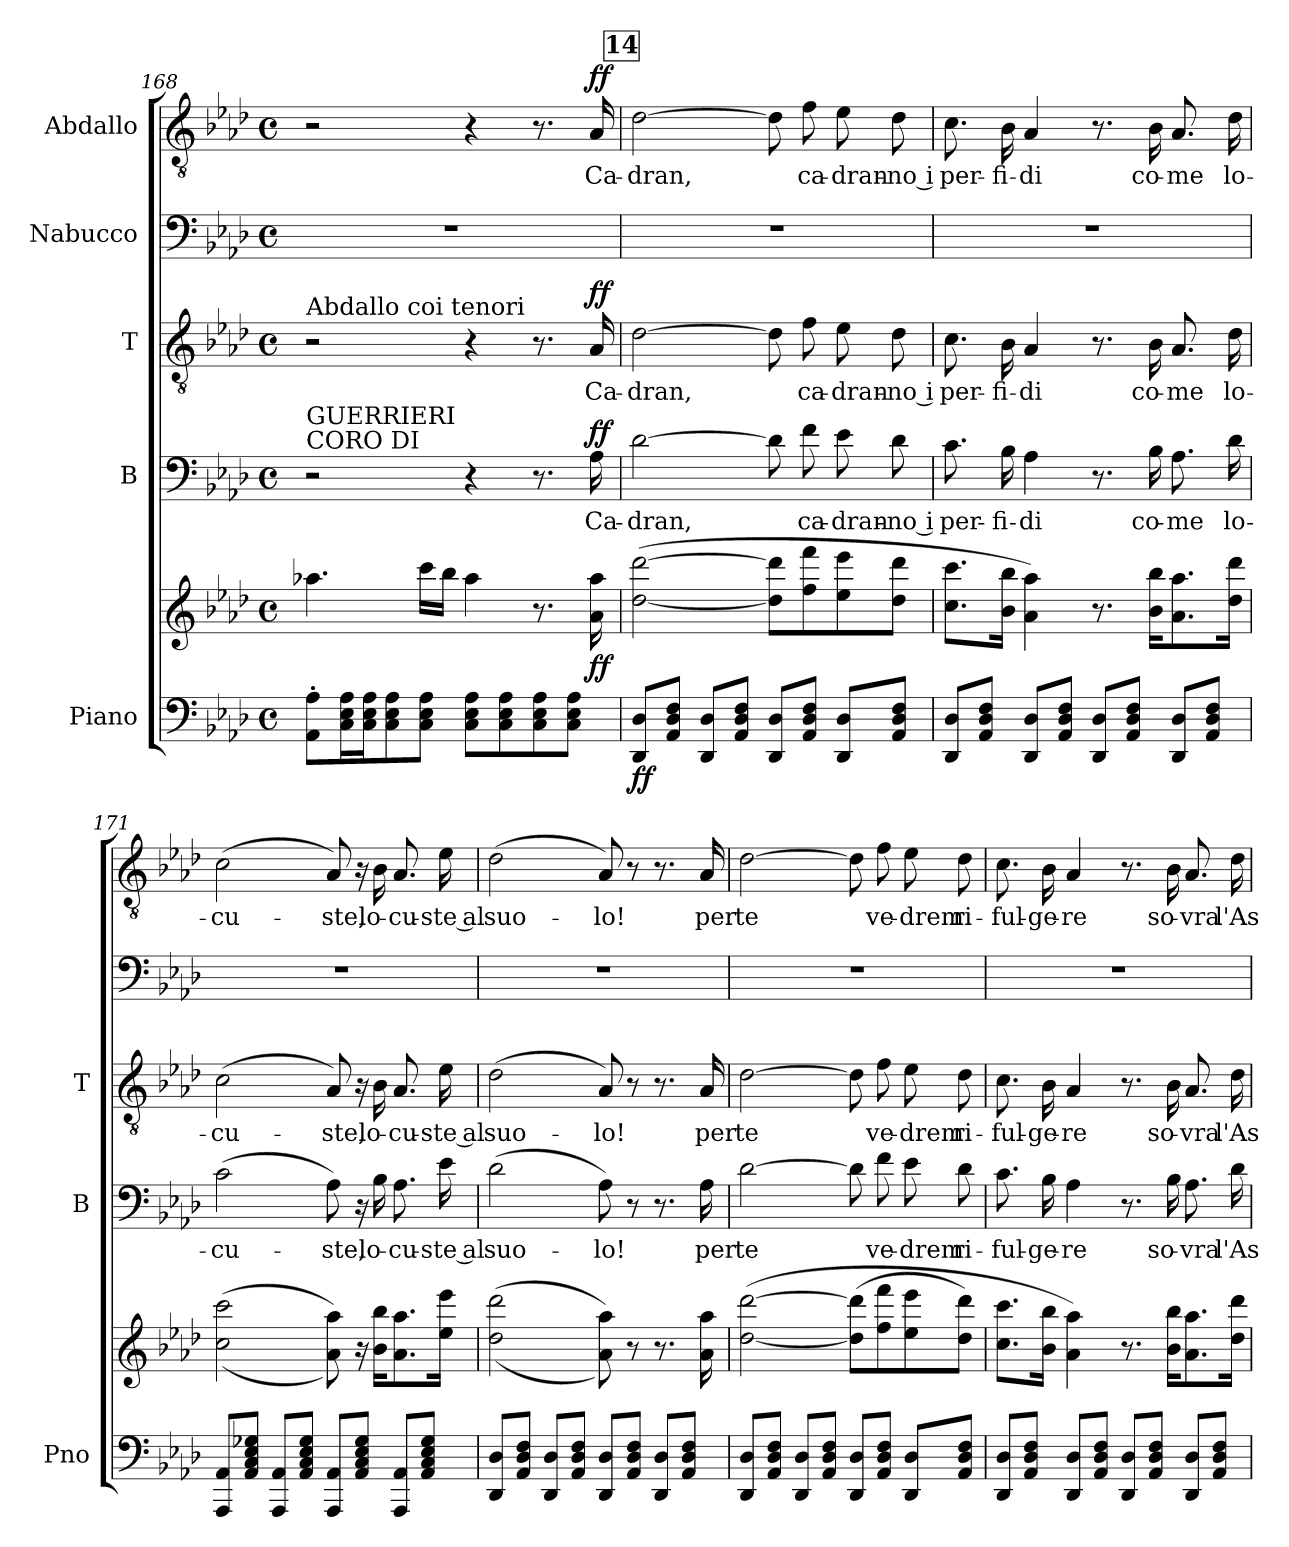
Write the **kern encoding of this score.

**kern	**kern	**dynam	**kern	**text	**dynam	**kern	**text	**dynam	**kern	**kern	**text	**dynam
*part5	*part5	*part5	*part4	*part4	*part4	*part3	*part3	*part3	*part2	*part1	*part1	*part1
*staff6	*staff5	*staff5/6	*staff4	*staff4	*staff4	*staff3	*staff3	*staff3	*staff2	*staff1	*staff1	*staff1
*I"Piano	*	*	*I"B	*	*	*I"T	*	*	*I"Nabucco	*I"Abdallo	*	*
*I'Pno	*	*	*I'B	*	*	*I'T	*	*	*	*	*	*
*clefF4	*clefG2	*	*clefF4	*	*	*clefGv2	*	*	*clefF4	*clefGv2	*	*
*k[b-e-a-d-]	*k[b-e-a-d-]	*	*k[b-e-a-d-]	*	*	*k[b-e-a-d-]	*	*	*k[b-e-a-d-]	*k[b-e-a-d-]	*	*
*M4/4	*M4/4	*	*M4/4	*	*	*M4/4	*	*	*M4/4	*M4/4	*	*
*met(c)	*met(c)	*	*met(c)	*	*	*met(c)	*	*	*met(c)	*met(c)	*	*
=168	=168	=168	=168	=168	=168	=168	=168	=168	=168	=168	=168	=168
!	!	!	!	!	!	!LO:TX:a:t=Abdallo coi tenori	!	!	!	!	!	!
!	!	!	!LO:TX:a:t=CORO DI	!	!	!	!	!	!	!	!	!
!	!	!	!LO:TX:a:t=GUERRIERI	!	!	!	!	!	!	!	!	!
8AA-\' 8A-\'L	4.aa-X\	.	2r	.	.	2r	.	.	1r	2r	.	.
16C\ 16E-\ 16A-\L	.	.	.	.	.	.	.	.	.	.	.	.
16C\ 16E-\ 16A-\J	.	.	.	.	.	.	.	.	.	.	.	.
8C\ 8E-\ 8A-\	.	.	.	.	.	.	.	.	.	.	.	.
8C\ 8E-\ 8A-\J	16ccc\LL	.	.	.	.	.	.	.	.	.	.	.
.	16bb-\JJ	.	.	.	.	.	.	.	.	.	.	.
8C\ 8E-\ 8A-\L	4aa-\	.	4r	.	.	4r	.	.	.	4r	.	.
8C\ 8E-\ 8A-\	.	.	.	.	.	.	.	.	.	.	.	.
8C\ 8E-\ 8A-\	8.r	.	8.r	.	.	8.r	.	.	.	8.r	.	.
8C\ 8E-\ 8A-\J	.	.	.	.	.	.	.	.	.	.	.	.
!	!	!LO:DY:b	!	!LO:LY:b	!LO:DY:a	!	!LO:LY:b	!LO:DY:a	!	!	!LO:LY:b	!LO:DY:a
.	16a-\ 16aa-\	ff	16A-\	Ca-	ff	16A-/	Ca-	ff	.	16A-/	Ca-	ff
!!LO:REH:place=s1:a:B:fs=14:t=14
=169	=169	=169	=169	=169	=169	=169	=169	=169	=169	=169	=169	=169
!	!	!LO:DY:b=2	!	!LO:LY:b	!	!	!LO:LY:b	!	!	!	!LO:LY:b	!
8DD-/ 8D-/L	([2dd-\ [2ddd-\	ff	[2d-\	-dran,	.	[2d-\	-dran,	.	1r	[2d-\	-dran,	.
8AA-/ 8D-/ 8F/J	.	.	.	.	.	.	.	.	.	.	.	.
8DD-/ 8D-/L	.	.	.	.	.	.	.	.	.	.	.	.
8AA-/ 8D-/ 8F/J	.	.	.	.	.	.	.	.	.	.	.	.
8DD-/ 8D-/L	8dd-\] 8ddd-\]L	.	8d-\]	.	.	8d-\]	.	.	.	8d-\]	.	.
!	!	!	!	!LO:LY:b	!	!	!LO:LY:b	!	!	!	!LO:LY:b	!
8AA-/ 8D-/ 8F/J	8ff\ 8fff\	.	8f\	ca-	.	8f\	ca-	.	.	8f\	ca-	.
!	!	!	!	!LO:LY:b	!	!	!LO:LY:b	!	!	!	!LO:LY:b	!
8DD-/ 8D-/L	8ee-\ 8eee-\	.	8e-\	-dran-	.	8e-\	-dran-	.	.	8e-\	-dran-	.
!	!	!	!	!LO:LY:b	!	!	!LO:LY:b	!	!	!	!LO:LY:b	!
8AA-/ 8D-/ 8F/J	8dd-\ 8ddd-\J	.	8d-\	-no i	.	8d-\	-no i	.	.	8d-\	-no i	.
!!LO:LB:g=z
=170	=170	=170	=170	=170	=170	=170	=170	=170	=170	=170	=170	=170
!	!	!	!	!LO:LY:b	!	!	!LO:LY:b	!	!	!	!LO:LY:b	!
8DD-/ 8D-/L	8.cc\ 8.ccc\L	.	8.c\	per-	.	8.c\	per-	.	1r	8.c\	per-	.
8AA-/ 8D-/ 8F/J	.	.	.	.	.	.	.	.	.	.	.	.
!	!	!	!	!LO:LY:b	!	!	!LO:LY:b	!	!	!	!LO:LY:b	!
.	16b-\ 16bb-\Jk	.	16B-\	-fi-	.	16B-\	-fi-	.	.	16B-\	-fi-	.
!	!	!	!	!LO:LY:b	!	!	!LO:LY:b	!	!	!	!LO:LY:b	!
8DD-/ 8D-/L	4a-\ 4aa-\)	.	4A-\	-di	.	4A-/	-di	.	.	4A-/	-di	.
8AA-/ 8D-/ 8F/J	.	.	.	.	.	.	.	.	.	.	.	.
8DD-/ 8D-/L	8.r	.	8.r	.	.	8.r	.	.	.	8.r	.	.
8AA-/ 8D-/ 8F/J	.	.	.	.	.	.	.	.	.	.	.	.
!	!	!	!	!LO:LY:b	!	!	!LO:LY:b	!	!	!	!LO:LY:b	!
.	16b-\ 16bb-\KL	.	16B-\	co-	.	16B-\	co-	.	.	16B-\	co-	.
!	!	!	!	!LO:LY:b	!	!	!LO:LY:b	!	!	!	!LO:LY:b	!
8DD-/ 8D-/L	8.a-\ 8.aa-\	.	8.A-\	-me	.	8.A-/	-me	.	.	8.A-/	-me	.
8AA-/ 8D-/ 8F/J	.	.	.	.	.	.	.	.	.	.	.	.
!	!	!	!	!LO:LY:b	!	!	!LO:LY:b	!	!	!	!LO:LY:b	!
.	16dd-\ 16ddd-\Jk	.	16d-\	lo-	.	16d-\	lo-	.	.	16d-\	lo-	.
=171	=171	=171	=171	=171	=171	=171	=171	=171	=171	=171	=171	=171
!	!	!	!	!LO:LY:b	!	!	!LO:LY:b	!	!	!	!LO:LY:b	!
8AAA-/ 8AA-/L	((2cc\ 2ccc\	.	(2c\	-cu-	.	(2c\	-cu-	.	1r	(2c\	-cu-	.
8AA-/ 8C/ 8E-/ 8G-X/J	.	.	.	.	.	.	.	.	.	.	.	.
8AAA-/ 8AA-/L	.	.	.	.	.	.	.	.	.	.	.	.
8AA-/ 8C/ 8E-/ 8G-/J	.	.	.	.	.	.	.	.	.	.	.	.
!	!	!	!	!LO:LY:b	!	!	!LO:LY:b	!	!	!	!LO:LY:b	!
8AAA-/ 8AA-/L	8a-\ 8aa-\))	.	8A-\)	-ste,	.	8A-/)	-ste,	.	.	8A-/)	-ste,	.
8AA-/ 8C/ 8E-/ 8G-/J	16r	.	16r	.	.	16r	.	.	.	16r	.	.
!	!	!	!	!LO:LY:b	!	!	!LO:LY:b	!	!	!	!LO:LY:b	!
.	16b-\ 16bb-\KL	.	16B-\	lo-	.	16B-\	lo-	.	.	16B-\	lo-	.
!	!	!	!	!LO:LY:b	!	!	!LO:LY:b	!	!	!	!LO:LY:b	!
8AAA-/ 8AA-/L	8.a-\ 8.aa-\	.	8.A-\	-cu-	.	8.A-/	-cu-	.	.	8.A-/	-cu-	.
8AA-/ 8C/ 8E-/ 8G-/J	.	.	.	.	.	.	.	.	.	.	.	.
!	!	!	!	!LO:LY:b	!	!	!LO:LY:b	!	!	!	!LO:LY:b	!
.	16ee-\ 16eee-\Jk	.	16e-\	-ste al	.	16e-\	-ste al	.	.	16e-\	-ste al	.
=172	=172	=172	=172	=172	=172	=172	=172	=172	=172	=172	=172	=172
!	!	!	!	!LO:LY:b	!	!	!LO:LY:b	!	!	!	!LO:LY:b	!
8DD-/ 8D-/L	((2dd-\ 2ddd-\	.	(2d-\	suo-	.	(2d-\	suo-	.	1r	(2d-\	suo-	.
8AA-/ 8D-/ 8F/J	.	.	.	.	.	.	.	.	.	.	.	.
8DD-/ 8D-/L	.	.	.	.	.	.	.	.	.	.	.	.
8AA-/ 8D-/ 8F/J	.	.	.	.	.	.	.	.	.	.	.	.
!	!	!	!	!LO:LY:b	!	!	!LO:LY:b	!	!	!	!LO:LY:b	!
8DD-/ 8D-/L	8a-\ 8aa-\))	.	8A-\)	-lo!	.	8A-/)	-lo!	.	.	8A-/)	-lo!	.
8AA-/ 8D-/ 8F/J	8r	.	8r	.	.	8r	.	.	.	8r	.	.
8DD-/ 8D-/L	8.r	.	8.r	.	.	8.r	.	.	.	8.r	.	.
8AA-/ 8D-/ 8F/J	.	.	.	.	.	.	.	.	.	.	.	.
!	!	!	!	!LO:LY:b	!	!	!LO:LY:b	!	!	!	!LO:LY:b	!
.	16a-\ 16aa-\	.	16A-\	per	.	16A-/	per	.	.	16A-/	per	.
=173	=173	=173	=173	=173	=173	=173	=173	=173	=173	=173	=173	=173
!	!	!	!	!LO:LY:b	!	!	!LO:LY:b	!	!	!	!LO:LY:b	!
8DD-/ 8D-/L	([2dd-\ [2ddd-\	.	[2d-\	te	.	[2d-\	te	.	1r	[2d-\	te	.
8AA-/ 8D-/ 8F/J	.	.	.	.	.	.	.	.	.	.	.	.
8DD-/ 8D-/L	.	.	.	.	.	.	.	.	.	.	.	.
8AA-/ 8D-/ 8F/J	.	.	.	.	.	.	.	.	.	.	.	.
8DD-/ 8D-/L	(8dd-\] 8ddd-\]L	.	8d-\]	.	.	8d-\]	.	.	.	8d-\]	.	.
!	!	!	!	!LO:LY:b	!	!	!LO:LY:b	!	!	!	!LO:LY:b	!
8AA-/ 8D-/ 8F/J	8ff\ 8fff\	.	8f\	ve-	.	8f\	ve-	.	.	8f\	ve-	.
!	!	!	!	!LO:LY:b	!	!	!LO:LY:b	!	!	!	!LO:LY:b	!
8DD-/ 8D-/L	8ee-\ 8eee-\	.	8e-\	-drem	.	8e-\	-drem	.	.	8e-\	-drem	.
!	!	!	!	!LO:LY:b	!	!	!LO:LY:b	!	!	!	!LO:LY:b	!
8AA-/ 8D-/ 8F/J	8dd-\ 8ddd-\J)	.	8d-\	ri-	.	8d-\	ri-	.	.	8d-\	ri-	.
!!LO:PB:g=z
=174	=174	=174	=174	=174	=174	=174	=174	=174	=174	=174	=174	=174
!	!	!	!	!LO:LY:b	!	!	!LO:LY:b	!	!	!	!LO:LY:b	!
8DD-/ 8D-/L	8.cc\ 8.ccc\L	.	8.c\	-ful-	.	8.c\	-ful-	.	1r	8.c\	-ful-	.
8AA-/ 8D-/ 8F/J	.	.	.	.	.	.	.	.	.	.	.	.
!	!	!	!	!LO:LY:b	!	!	!LO:LY:b	!	!	!	!LO:LY:b	!
.	16b-\ 16bb-\Jk	.	16B-\	-ge-	.	16B-\	-ge-	.	.	16B-\	-ge-	.
!	!	!	!	!LO:LY:b	!	!	!LO:LY:b	!	!	!	!LO:LY:b	!
8DD-/ 8D-/L	4a-\ 4aa-\)	.	4A-\	-re	.	4A-/	-re	.	.	4A-/	-re	.
8AA-/ 8D-/ 8F/J	.	.	.	.	.	.	.	.	.	.	.	.
8DD-/ 8D-/L	8.r	.	8.r	.	.	8.r	.	.	.	8.r	.	.
8AA-/ 8D-/ 8F/J	.	.	.	.	.	.	.	.	.	.	.	.
!	!	!	!	!LO:LY:b	!	!	!LO:LY:b	!	!	!	!LO:LY:b	!
.	16b-\ 16bb-\KL	.	16B-\	so-	.	16B-\	so-	.	.	16B-\	so-	.
!	!	!	!	!LO:LY:b	!	!	!LO:LY:b	!	!	!	!LO:LY:b	!
8DD-/ 8D-/L	8.a-\ 8.aa-\	.	8.A-\	-vra	.	8.A-/	-vra	.	.	8.A-/	-vra	.
8AA-/ 8D-/ 8F/J	.	.	.	.	.	.	.	.	.	.	.	.
!	!	!	!	!LO:LY:b	!	!	!LO:LY:b	!	!	!	!LO:LY:b	!
.	16dd-\ 16ddd-\Jk	.	16d-\	l'As-	.	16d-\	l'As-	.	.	16d-\	l'As-	.
=	=	=	=	=	=	=	=	=	=	=	=	=
*-	*-	*-	*-	*-	*-	*-	*-	*-	*-	*-	*-	*-
